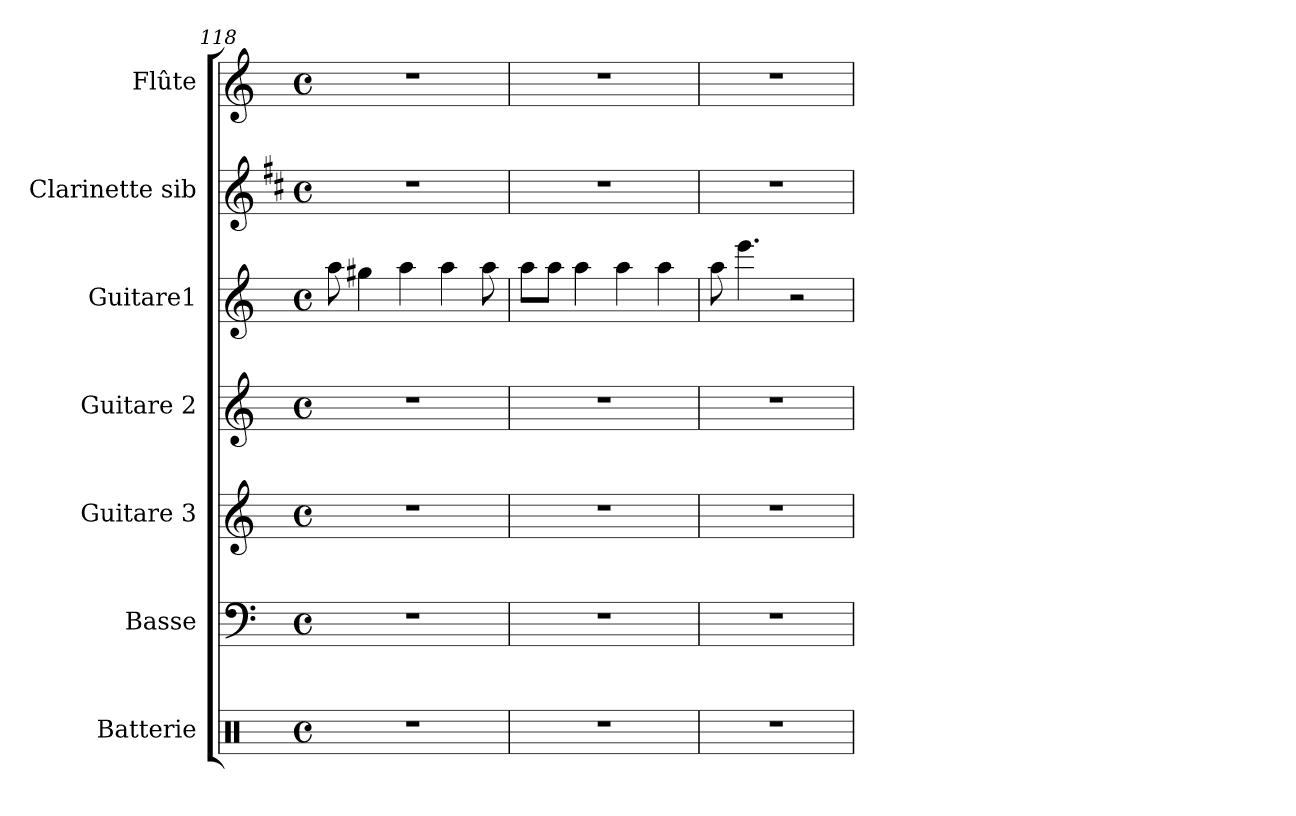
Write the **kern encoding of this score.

**kern	**kern	**kern	**kern	**kern	**kern	**kern
*part7	*part6	*part5	*part4	*part3	*part2	*part1
*staff7	*staff6	*staff5	*staff4	*staff3	*staff2	*staff1
*I"Batterie	*I"Basse	*I"Guitare 3	*I"Guitare 2	*I"Guitare1	*I"Clarinette sib	*I"Flûte
*I'Batt.	*I'B.ƒ.	*I'Gtr.ƒ. 3	*I'Gtr.ƒ. 2	*I'Gtr.ƒ. 1	*I'Cl. Sib	*I'Fl.
*clefX	*clefF4	*clefG2	*clefG2	*clefG2	*clefG2	*clefG2
*	*ITrd7c12	*ITrd7c12	*ITrd7c12	*ITrd7c12	*ITrd1c2	*
*k[]	*k[]	*k[]	*k[]	*k[]	*k[]	*k[]
*C:	*C:	*C:	*C:	*C:	*C:	*C:
*M4/4	*M4/4	*M4/4	*M4/4	*M4/4	*M4/4	*M4/4
*met(c)	*met(c)	*met(c)	*met(c)	*met(c)	*met(c)	*met(c)
=118	=118	=118	=118	=118	=118	=118
1r	1r	1r	1r	8a\	1r	1r
.	.	.	.	4g#X\	.	.
.	.	.	.	4a\	.	.
.	.	.	.	4a\	.	.
.	.	.	.	8a\	.	.
=119	=119	=119	=119	=119	=119	=119
1r	1r	1r	1r	8a\L	1r	1r
.	.	.	.	8a\J	.	.
.	.	.	.	4a\	.	.
.	.	.	.	4a\	.	.
.	.	.	.	4a\	.	.
=120	=120	=120	=120	=120	=120	=120
1r	1r	1r	1r	8a\	1r	1r
.	.	.	.	4.ee\	.	.
.	.	.	.	2r	.	.
=	=	=	=	=	=	=
*-	*-	*-	*-	*-	*-	*-
